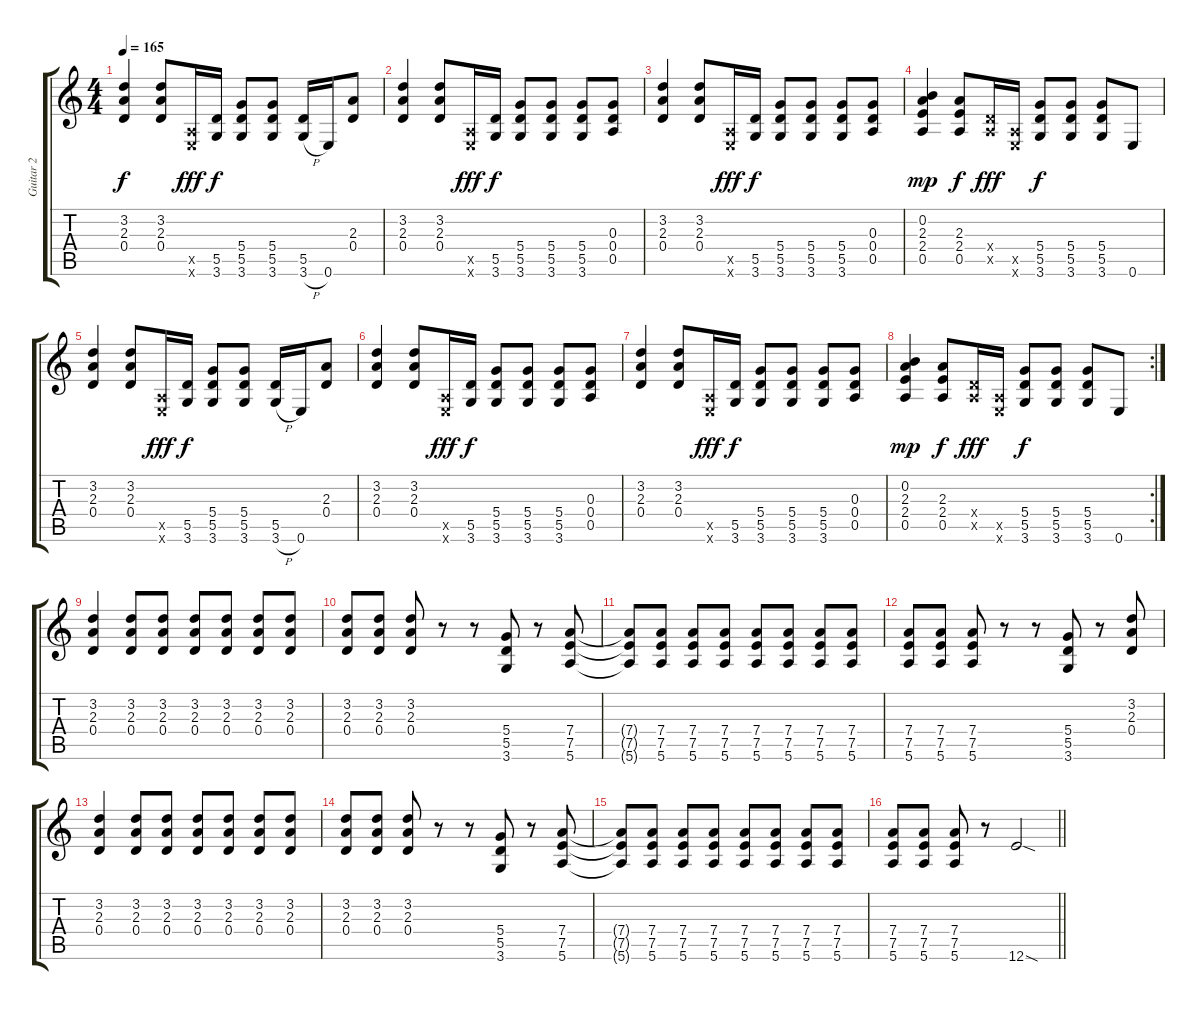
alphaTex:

\track ("Guitar 2" "Guitar 2") {instrument overdrivenguitar}
\staff {score tabs}
\tuning (E4 B3 G3 D3 A2 E2) {hide}
\ts (4 4)
\tempo 165
\clef g2
\ks c
(3.2 2.3 0.4).4{dy f} (3.2 2.3 0.4).8 (0.5{x} 0.6{x}).16{dy fff} (5.5 3.6).16{dy f} (5.4 5.5 3.6).8 (5.4 5.5 3.6).8 (5.5 3.6{h}).16 0.6.16 (2.3 0.4).8 |
(3.2 2.3 0.4).4 (3.2 2.3 0.4).8 (0.5{x} 0.6{x}).16{dy fff} (5.5 3.6).16{dy f} (5.4 5.5 3.6).8 (5.4 5.5 3.6).8 (5.4 5.5 3.6).8 (0.3 0.4 0.5).8 |
(3.2 2.3 0.4).4 (3.2 2.3 0.4).8 (0.5{x} 0.6{x}).16{dy fff} (5.5 3.6).16{dy f} (5.4 5.5 3.6).8 (5.4 5.5 3.6).8 (5.4 5.5 3.6).8 (0.3 0.4 0.5).8 |
(0.2 2.3 2.4 0.5).4{dy mp} (2.3 2.4 0.5).8{dy f} (0.4{x} 0.5{x}).16{dy fff} (0.5{x} 0.6{x}).16 (5.4 5.5 3.6).8{dy f} (5.4 5.5 3.6).8 (5.4 5.5 3.6).8 0.6.8 |
(3.2 2.3 0.4).4 (3.2 2.3 0.4).8 (0.5{x} 0.6{x}).16{dy fff} (5.5 3.6).16{dy f} (5.4 5.5 3.6).8 (5.4 5.5 3.6).8 (5.5 3.6{h}).16 0.6.16 (2.3 0.4).8 |
(3.2 2.3 0.4).4 (3.2 2.3 0.4).8 (0.5{x} 0.6{x}).16{dy fff} (5.5 3.6).16{dy f} (5.4 5.5 3.6).8 (5.4 5.5 3.6).8 (5.4 5.5 3.6).8 (0.3 0.4 0.5).8 |
(3.2 2.3 0.4).4 (3.2 2.3 0.4).8 (0.5{x} 0.6{x}).16{dy fff} (5.5 3.6).16{dy f} (5.4 5.5 3.6).8 (5.4 5.5 3.6).8 (5.4 5.5 3.6).8 (0.3 0.4 0.5).8 |
\rc 2
(0.2 2.3 2.4 0.5).4{dy mp} (2.3 2.4 0.5).8{dy f} (0.4{x} 0.5{x}).16{dy fff} (0.5{x} 0.6{x}).16 (5.4 5.5 3.6).8{dy f} (5.4 5.5 3.6).8 (5.4 5.5 3.6).8 0.6.8 |
(3.2 2.3 0.4).4 (3.2 2.3 0.4).8 (3.2 2.3 0.4).8 (3.2 2.3 0.4).8 (3.2 2.3 0.4).8 (3.2 2.3 0.4).8 (3.2 2.3 0.4).8 |
(3.2 2.3 0.4).8 (3.2 2.3 0.4).8 (3.2 2.3 0.4).8 r.8 r.8 (5.4 5.5 3.6).8 r.8 (7.4 7.5 5.6).8 |
(7.4{t} 7.5{t} 5.6{t}).8 (7.4 7.5 5.6).8 (7.4 7.5 5.6).8 (7.4 7.5 5.6).8 (7.4 7.5 5.6).8 (7.4 7.5 5.6).8 (7.4 7.5 5.6).8 (7.4 7.5 5.6).8 |
(7.4 7.5 5.6).8 (7.4 7.5 5.6).8 (7.4 7.5 5.6).8 r.8 r.8 (5.4 5.5 3.6).8 r.8 (3.2 2.3 0.4).8 |
(3.2 2.3 0.4).4 (3.2 2.3 0.4).8 (3.2 2.3 0.4).8 (3.2 2.3 0.4).8 (3.2 2.3 0.4).8 (3.2 2.3 0.4).8 (3.2 2.3 0.4).8 |
(3.2 2.3 0.4).8 (3.2 2.3 0.4).8 (3.2 2.3 0.4).8 r.8 r.8 (5.4 5.5 3.6).8 r.8 (7.4 7.5 5.6).8 |
(7.4{t} 7.5{t} 5.6{t}).8 (7.4 7.5 5.6).8 (7.4 7.5 5.6).8 (7.4 7.5 5.6).8 (7.4 7.5 5.6).8 (7.4 7.5 5.6).8 (7.4 7.5 5.6).8 (7.4 7.5 5.6).8 |
\barLineRight lightlight
(7.4 7.5 5.6).8 (7.4 7.5 5.6).8 (7.4 7.5 5.6).8 r.8 12.6{sod}.2
